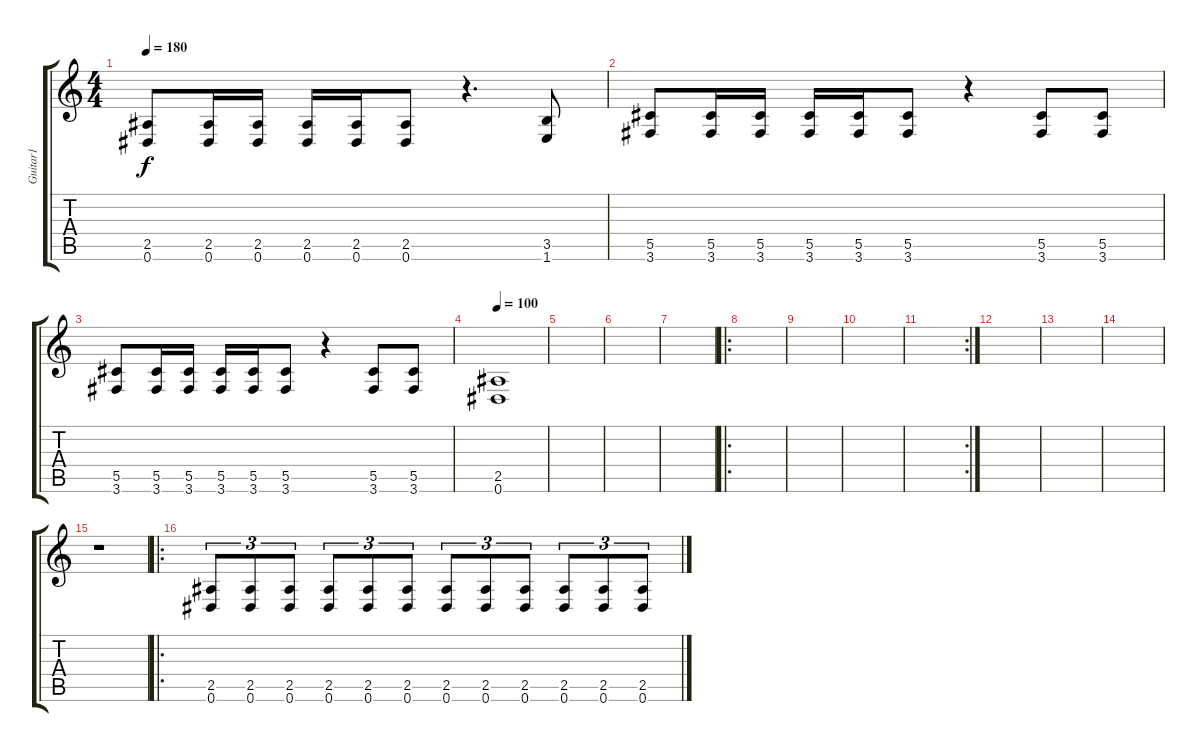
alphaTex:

\track ("Guitar1" "Guitar1") {instrument distortionguitar}
\staff {score tabs}
\tuning (Eb4 Bb3 Gb3 Db3 Ab2 Eb2) {hide}
\ts (4 4)
\tempo 180
\clef g2
\ks c
(2.5 0.6).8{dy f} (2.5 0.6).16 (2.5 0.6).16 (2.5 0.6).16 (2.5 0.6).16 (2.5 0.6).8 r.4{d} (3.5 1.6).8 |
(5.5 3.6).8 (5.5 3.6).16 (5.5 3.6).16 (5.5 3.6).16 (5.5 3.6).16 (5.5 3.6).8 r.4 (5.5 3.6).8 (5.5 3.6).8 |
(5.5 3.6).8 (5.5 3.6).16 (5.5 3.6).16 (5.5 3.6).16 (5.5 3.6).16 (5.5 3.6).8 r.4 (5.5 3.6).8 (5.5 3.6).8 |
\tempo 100
(2.5 0.6).1{volume 0} |
|
|
|
\ro
|
|
|
\rc 2
|
|
|
|
r.1{volume 12} |
\ro
(2.5 0.6).8{tu (3 2)} (2.5 0.6).8{tu (3 2)} (2.5 0.6).8{tu (3 2)} (2.5 0.6).8{tu (3 2)} (2.5 0.6).8{tu (3 2)} (2.5 0.6).8{tu (3 2)} (2.5 0.6).8{tu (3 2)} (2.5 0.6).8{tu (3 2)} (2.5 0.6).8{tu (3 2)} (2.5 0.6).8{tu (3 2)} (2.5 0.6).8{tu (3 2)} (2.5 0.6).8{tu (3 2)}
